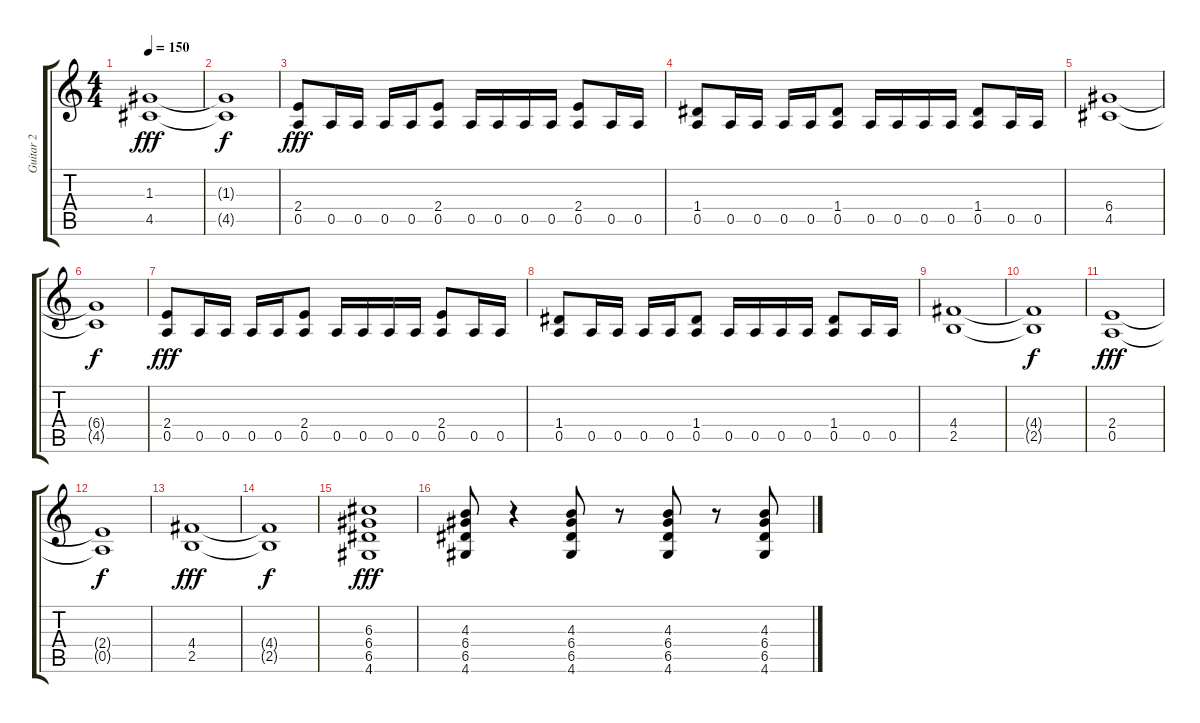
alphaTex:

\track ("Guitar 2" "Guitar 2") {instrument overdrivenguitar}
\staff {score tabs}
\tuning (E4 B3 G3 D3 A2 E2) {hide}
\ts (4 4)
\tempo 150
\clef g2
\ks c
(1.3 4.5).1{dy fff} |
(1.3{t} 4.5{t}).1{dy f} |
(2.4 0.5).8{dy fff} 0.5.16 0.5.16 0.5.16 0.5.16 (2.4 0.5).8 0.5.16 0.5.16 0.5.16 0.5.16 (2.4 0.5).8 0.5.16 0.5.16 |
(1.4 0.5).8 0.5.16 0.5.16 0.5.16 0.5.16 (1.4 0.5).8 0.5.16 0.5.16 0.5.16 0.5.16 (1.4 0.5).8 0.5.16 0.5.16 |
(6.4 4.5).1 |
(6.4{t} 4.5{t}).1{dy f} |
(2.4 0.5).8{dy fff} 0.5.16 0.5.16 0.5.16 0.5.16 (2.4 0.5).8 0.5.16 0.5.16 0.5.16 0.5.16 (2.4 0.5).8 0.5.16 0.5.16 |
(1.4 0.5).8 0.5.16 0.5.16 0.5.16 0.5.16 (1.4 0.5).8 0.5.16 0.5.16 0.5.16 0.5.16 (1.4 0.5).8 0.5.16 0.5.16 |
(4.4 2.5).1 |
(4.4{t} 2.5{t}).1{dy f} |
(2.4 0.5).1{dy fff} |
(2.4{t} 0.5{t}).1{dy f} |
(4.4 2.5).1{dy fff} |
(4.4{t} 2.5{t}).1{dy f} |
(6.3 6.4 6.5 4.6).1{dy fff} |
(4.3 6.4 6.5 4.6).8 r.4 (4.3 6.4 6.5 4.6).8 r.8 (4.3 6.4 6.5 4.6).8 r.8 (4.3 6.4 6.5 4.6).8
